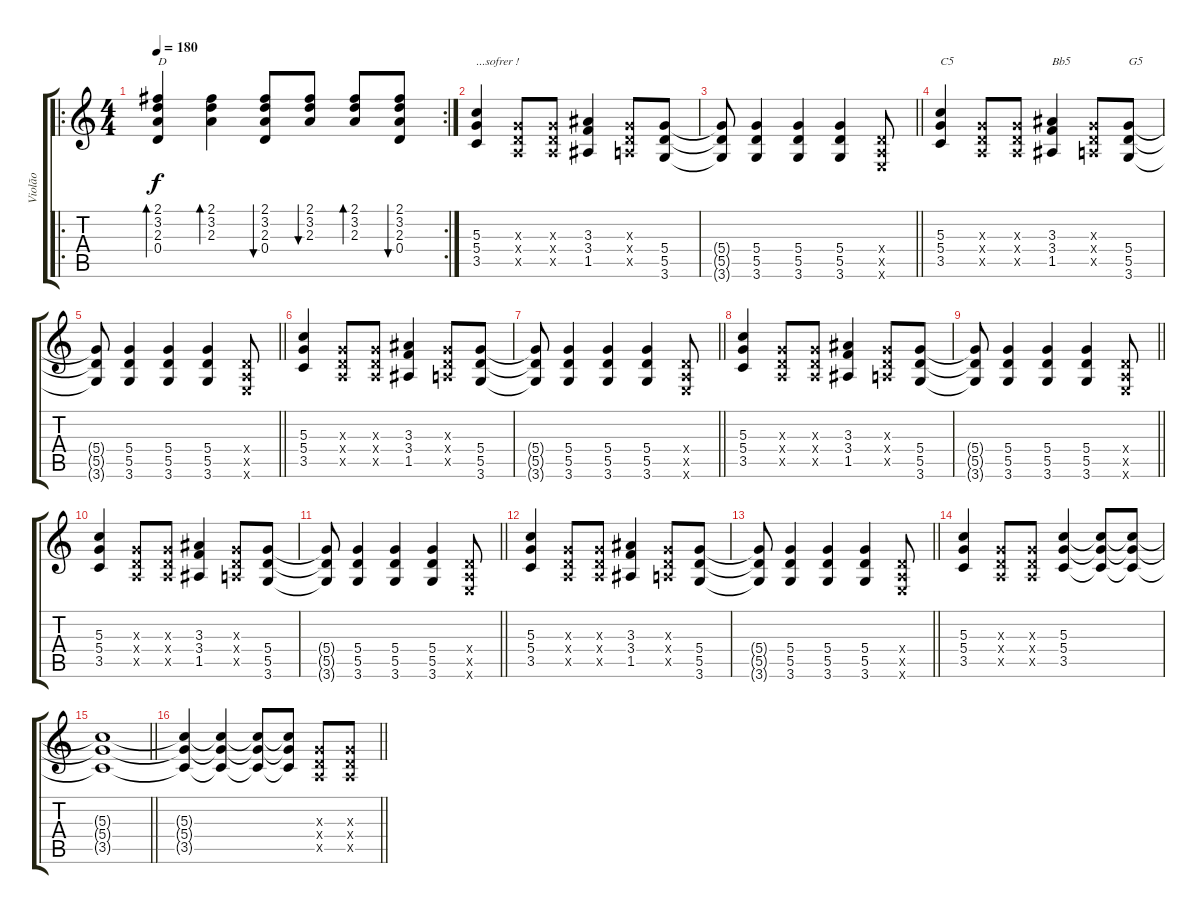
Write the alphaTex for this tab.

\track ("Violão" "Violão") {instrument acousticguitarsteel}
\staff {score tabs}
\tuning (E4 B3 G3 D3 A2 E2) {hide}
\ro
\rc 2
\ts (4 4)
\tempo 180
\clef g2
\ks c
(2.1 3.2 2.3 0.4).4{bd 60 txt "D" dy f} (2.1 3.2 2.3).4{bd 60} (2.1 3.2 2.3 0.4).8{bu 60} (2.1 3.2 2.3).8{bu 60} (2.1 3.2 2.3).8{bd 60} (2.1 3.2 2.3 0.4).8{bu 60} |
(5.3 5.4 3.5).4{txt "...sofrer !"} (0.3{x} 0.4{x} 0.5{x}).8 (0.3{x} 0.4{x} 0.5{x}).8 (3.3 3.4 1.5).4 (0.3{x} 0.4{x} 0.5{x}).8 (5.4 5.5 3.6).8 |
\barLineRight lightlight
(5.4{t} 5.5{t} 3.6{t}).8 (5.4 5.5 3.6).4 (5.4 5.5 3.6).4 (5.4 5.5 3.6).4 (0.4{x} 0.5{x} 0.6{x}).8 |
(5.3 5.4 3.5).4{txt "C5"} (0.3{x} 0.4{x} 0.5{x}).8 (0.3{x} 0.4{x} 0.5{x}).8 (3.3 3.4 1.5).4{txt "Bb5"} (0.3{x} 0.4{x} 0.5{x}).8 (5.4 5.5 3.6).8{txt "G5"} |
\barLineRight lightlight
(5.4{t} 5.5{t} 3.6{t}).8 (5.4 5.5 3.6).4 (5.4 5.5 3.6).4 (5.4 5.5 3.6).4 (0.4{x} 0.5{x} 0.6{x}).8 |
(5.3 5.4 3.5).4 (0.3{x} 0.4{x} 0.5{x}).8 (0.3{x} 0.4{x} 0.5{x}).8 (3.3 3.4 1.5).4 (0.3{x} 0.4{x} 0.5{x}).8 (5.4 5.5 3.6).8 |
\barLineRight lightlight
(5.4{t} 5.5{t} 3.6{t}).8 (5.4 5.5 3.6).4 (5.4 5.5 3.6).4 (5.4 5.5 3.6).4 (0.4{x} 0.5{x} 0.6{x}).8 |
(5.3 5.4 3.5).4 (0.3{x} 0.4{x} 0.5{x}).8 (0.3{x} 0.4{x} 0.5{x}).8 (3.3 3.4 1.5).4 (0.3{x} 0.4{x} 0.5{x}).8 (5.4 5.5 3.6).8 |
\barLineRight lightlight
(5.4{t} 5.5{t} 3.6{t}).8 (5.4 5.5 3.6).4 (5.4 5.5 3.6).4 (5.4 5.5 3.6).4 (0.4{x} 0.5{x} 0.6{x}).8 |
(5.3 5.4 3.5).4 (0.3{x} 0.4{x} 0.5{x}).8 (0.3{x} 0.4{x} 0.5{x}).8 (3.3 3.4 1.5).4 (0.3{x} 0.4{x} 0.5{x}).8 (5.4 5.5 3.6).8 |
\barLineRight lightlight
(5.4{t} 5.5{t} 3.6{t}).8 (5.4 5.5 3.6).4 (5.4 5.5 3.6).4 (5.4 5.5 3.6).4 (0.4{x} 0.5{x} 0.6{x}).8 |
(5.3 5.4 3.5).4 (0.3{x} 0.4{x} 0.5{x}).8 (0.3{x} 0.4{x} 0.5{x}).8 (3.3 3.4 1.5).4 (0.3{x} 0.4{x} 0.5{x}).8 (5.4 5.5 3.6).8 |
\barLineRight lightlight
(5.4{t} 5.5{t} 3.6{t}).8 (5.4 5.5 3.6).4 (5.4 5.5 3.6).4 (5.4 5.5 3.6).4 (0.4{x} 0.5{x} 0.6{x}).8 |
(5.3 5.4 3.5).4 (0.3{x} 0.4{x} 0.5{x}).8 (0.3{x} 0.4{x} 0.5{x}).8 (5.3 5.4 3.5).4 (5.3{t} 5.4{t} 3.5{t}).8 (5.3{t} 5.4{t} 3.5{t}).8 |
\barLineRight lightlight
(5.3{t} 5.4{t} 3.5{t}).1 |
\barLineRight lightlight
(5.3{t} 5.4{t} 3.5{t}).4 (5.3{t} 5.4{t} 3.5{t}).4 (5.3{t} 5.4{t} 3.5{t}).8 (5.3{t} 5.4{t} 3.5{t}).8 (0.3{x} 0.4{x} 0.5{x}).8 (0.3{x} 0.4{x} 0.5{x}).8
